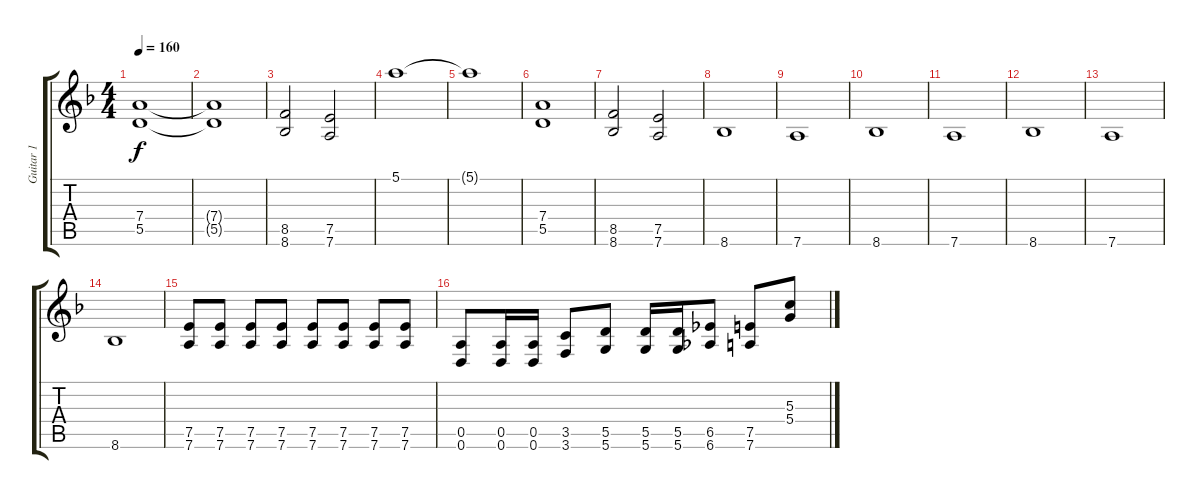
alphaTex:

\track ("Guitar 1" "Guitar 1") {instrument distortionguitar}
\staff {score tabs}
\tuning (E4 B3 G3 D3 A2 D2) {hide}
\ts (4 4)
\tempo 160
\clef g2
\ks f
(7.4 5.5).1{dy f} |
(7.4{t} 5.5{t}).1 |
(8.5 8.6).2 (7.5 7.6).2 |
5.1.1 |
5.1{t}.1 |
(7.4 5.5).1 |
(8.5 8.6).2 (7.5 7.6).2 |
8.6.1 |
7.6.1 |
8.6.1 |
7.6.1 |
8.6.1 |
7.6.1 |
8.6.1 |
(7.5 7.6).8 (7.5 7.6).8 (7.5 7.6).8 (7.5 7.6).8 (7.5 7.6).8 (7.5 7.6).8 (7.5 7.6).8 (7.5 7.6).8 |
(0.5 0.6).8 (0.5 0.6).16 (0.5 0.6).16 (3.5 3.6).8 (5.5 5.6).8 (5.5 5.6).16 (5.5 5.6).16 (6.5 6.6).8 (7.5 7.6).8 (5.3 5.4).8
